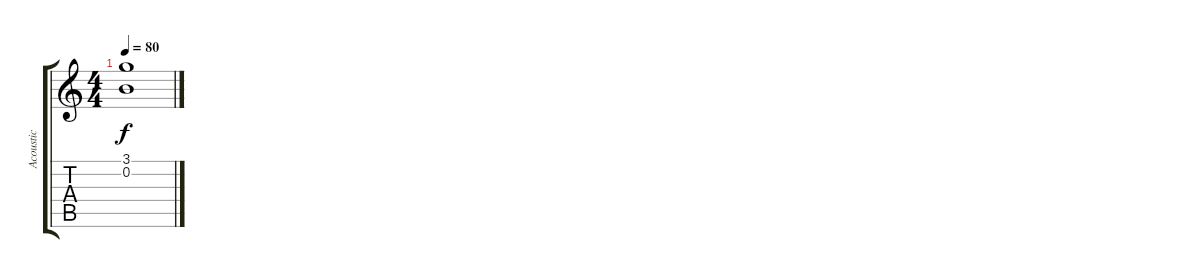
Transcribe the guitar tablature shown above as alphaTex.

\track ("Acoustic" "Acoustic") {instrument acousticguitarsteel}
\staff {score tabs}
\tuning (E4 B3 G3 D3 A2 E2) {hide}
\ts (4 4)
\tempo 80
\clef g2
\ks c
(3.1 0.2).1{dy f}
